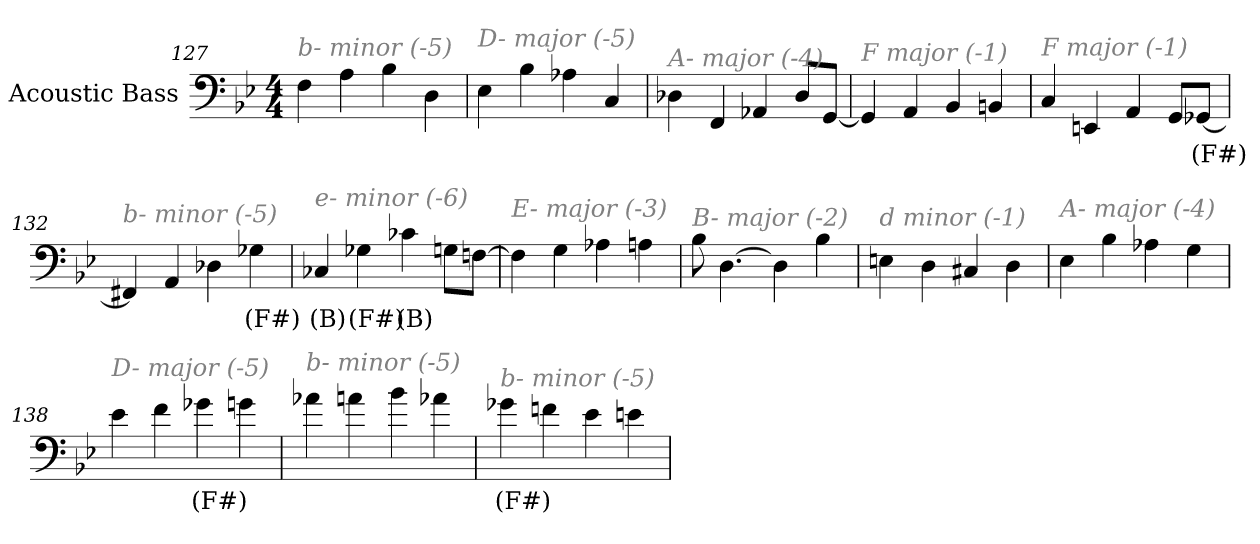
**kern	**text
*part1	*part1
*staff1	*staff1
*I"Acoustic Bass	*
*clefF4	*
*ITrd7c12	*
*k[b-e-]	*
*B-:	*
*M4/4	*
=127	=127
!LO:TX:i:color=#808080:t=b- minor (-5)	!
4FF	.
4AA	.
4BB-	.
4DD	.
=128	=128
!LO:TX:i:color=#808080:t=D- major (-5)	!
4EE-	.
4BB-	.
4AA-X	.
4CC	.
=129	=129
!LO:TX:i:color=#808080:t=A- major (-4)	!
4DD-X	.
4FFF	.
4AAA-X	.
8DD-L	.
[8GGGJ	.
=130	=130
!LO:TX:i:color=#808080:t=F major (-1)	!
4GGG]	.
4AAA	.
4BBB-	.
4BBBn	.
=131	=131
!LO:TX:i:color=#808080:t=F major (-1)	!
4CC	.
4EEEn	.
4AAA	.
8GGGL	.
[8GGG-XiJ	(F#)
=132	=132
!LO:TX:i:color=#808080:t=b- minor (-5)	!
4FFF#X]	.
4AAA	.
4DD-X	.
4GG-Xi	(F#)
=133	=133
!LO:TX:i:color=#808080:t=e- minor (-6)	!
4CC-Xi	(B)
4GG-Xi	(F#)
4C-Xi	(B)
8GGL	.
[8FFnJ	.
=134	=134
!LO:TX:i:color=#808080:t=E- major (-3)	!
4FF]	.
4GG	.
4AA-X	.
4AAn	.
=135	=135
!LO:TX:i:color=#808080:t=B- major (-2)	!
8BB-	.
[4.DD	.
4DD]	.
4BB-	.
=136	=136
!LO:TX:i:color=#808080:t=d minor (-1)	!
4EEn	.
4DD	.
4CC#X	.
4DD	.
=137	=137
!LO:TX:i:color=#808080:t=A- major (-4)	!
4EE-	.
4BB-	.
4AA-X	.
4GG	.
=138	=138
!LO:TX:i:color=#808080:t=D- major (-5)	!
4E-	.
4F	.
4G-Xi	(F#)
4G	.
=139	=139
!LO:TX:i:color=#808080:t=b- minor (-5)	!
4A-X	.
4An	.
4B-	.
4A-X	.
=140	=140
!LO:TX:i:color=#808080:t=b- minor (-5)	!
4G-Xi	(F#)
4Fn	.
4E-	.
4En	.
=	=
*-	*-
